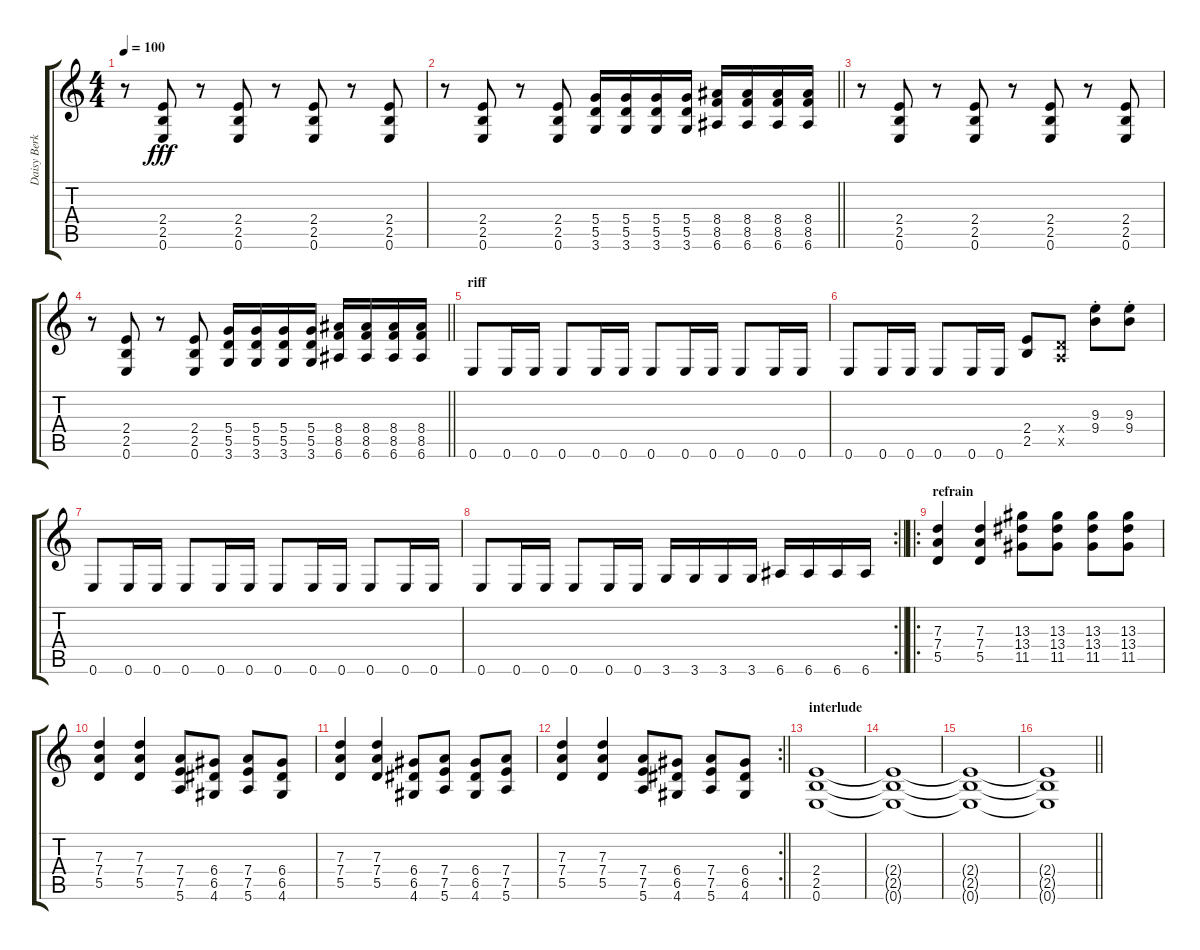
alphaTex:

\track ("Daisy Berkowitz (guitars)" "Daisy Berk") {instrument overdrivenguitar}
\staff {score tabs}
\tuning (E4 B3 G3 D3 A2 E2) {hide}
\ts (4 4)
\tempo 100
\clef g2
\ks c
r.8{dy mp} (2.4 2.5 0.6).8{dy fff} r.8 (2.4 2.5 0.6).8 r.8 (2.4 2.5 0.6).8 r.8 (2.4 2.5 0.6).8 |
\barLineRight lightlight
r.8 (2.4 2.5 0.6).8 r.8 (2.4 2.5 0.6).8 (5.4 5.5 3.6).16 (5.4 5.5 3.6).16 (5.4 5.5 3.6).16 (5.4 5.5 3.6).16 (8.4 8.5 6.6).16 (8.4 8.5 6.6).16 (8.4 8.5 6.6).16 (8.4 8.5 6.6).16 |
r.8 (2.4 2.5 0.6).8 r.8 (2.4 2.5 0.6).8 r.8 (2.4 2.5 0.6).8 r.8 (2.4 2.5 0.6).8 |
\barLineRight lightlight
r.8 (2.4 2.5 0.6).8 r.8 (2.4 2.5 0.6).8 (5.4 5.5 3.6).16 (5.4 5.5 3.6).16 (5.4 5.5 3.6).16 (5.4 5.5 3.6).16 (8.4 8.5 6.6).16 (8.4 8.5 6.6).16 (8.4 8.5 6.6).16 (8.4 8.5 6.6).16 |
\section ("" "riff")
0.6.8 0.6.16 0.6.16 0.6.8 0.6.16 0.6.16 0.6.8 0.6.16 0.6.16 0.6.8 0.6.16 0.6.16 |
0.6.8 0.6.16 0.6.16 0.6.8 0.6.16 0.6.16 (2.4 2.5).8 (0.4{x} 0.5{x}).8 (9.3{st} 9.4{st}).8 (9.3{st} 9.4{st}).8 |
0.6.8 0.6.16 0.6.16 0.6.8 0.6.16 0.6.16 0.6.8 0.6.16 0.6.16 0.6.8 0.6.16 0.6.16 |
\rc 2
\barLineRight lightlight
0.6.8 0.6.16 0.6.16 0.6.8 0.6.16 0.6.16 3.6.16 3.6.16 3.6.16 3.6.16 6.6.16 6.6.16 6.6.16 6.6.16 |
\ro
\section ("" "refrain")
(7.3 7.4 5.5).4 (7.3 7.4 5.5).4 (13.3 13.4 11.5).8 (13.3 13.4 11.5).8 (13.3 13.4 11.5).8 (13.3 13.4 11.5).8 |
(7.3 7.4 5.5).4 (7.3 7.4 5.5).4 (7.4 7.5 5.6).8 (6.4 6.5 4.6).8 (7.4 7.5 5.6).8 (6.4 6.5 4.6).8 |
(7.3 7.4 5.5).4 (7.3 7.4 5.5).4 (6.4 6.5 4.6).8 (7.4 7.5 5.6).8 (6.4 6.5 4.6).8 (7.4 7.5 5.6).8 |
\rc 2
\barLineRight lightlight
(7.3 7.4 5.5).4 (7.3 7.4 5.5).4 (7.4 7.5 5.6).8 (6.4 6.5 4.6).8 (7.4 7.5 5.6).8 (6.4 6.5 4.6).8 |
\section ("" "interlude")
(2.4 2.5 0.6).1 |
(2.4{t} 2.5{t} 0.6{t}).1 |
(2.4{t} 2.5{t} 0.6{t}).1 |
\barLineRight lightlight
(2.4{t} 2.5{t} 0.6{t}).1
